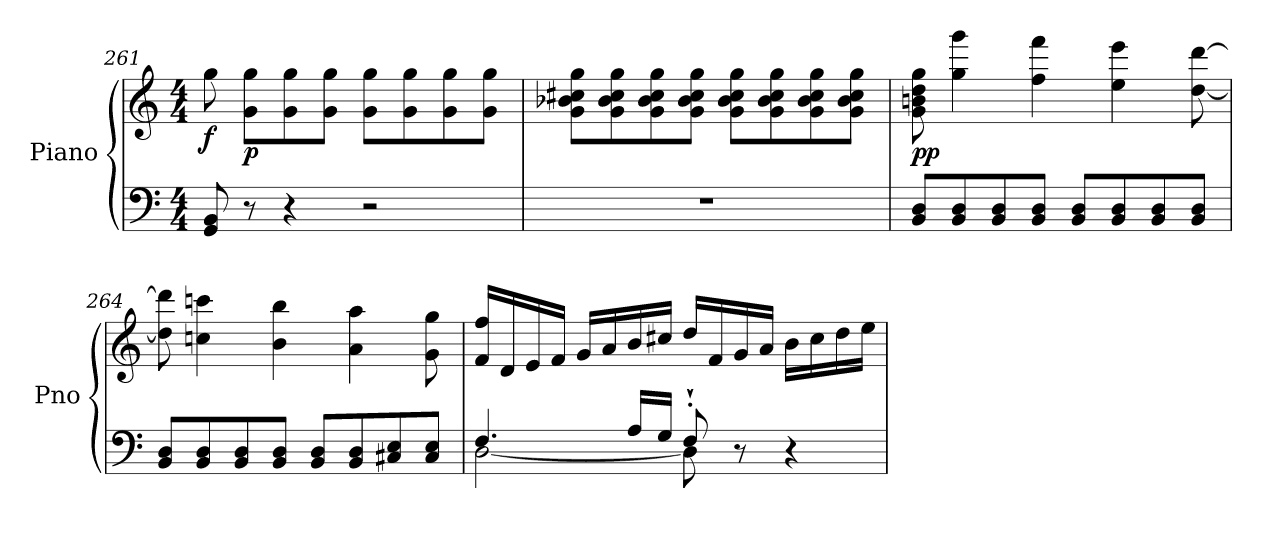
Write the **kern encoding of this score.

**kern	**kern	**dynam
*part1	*part1	*part1
*staff2	*staff1	*staff1/2
*I"Piano	*	*
*I'Pno	*	*
*clefF4	*clefG2	*
*k[]	*k[]	*
*M4/4	*M4/4	*
=261	=261	=261
!	!	!LO:DY:b
8GG/ 8BB/	8gg\	f
!	!	!LO:DY:b
8r	8g\ 8gg\L	p
4r	8g\ 8gg\	.
.	8g\ 8gg\J	.
2r	8g\ 8gg\L	.
.	8g\ 8gg\	.
.	8g\ 8gg\	.
.	8g\ 8gg\J	.
!!LO:LB:g=z
=262	=262	=262
!	!	!LO:DY:b
1r	8g\ 8b-X\ 8cc#X\ 8gg\L	other-dynamics
.	8g\ 8b-\ 8cc#\ 8gg\	.
.	8g\ 8b-\ 8cc#\ 8gg\	.
.	8g\ 8b-\ 8cc#\ 8gg\J	.
.	8g\ 8b-\ 8cc#\ 8gg\L	.
.	8g\ 8b-\ 8cc#\ 8gg\	.
.	8g\ 8b-\ 8cc#\ 8gg\	.
.	8g\ 8b-\ 8cc#\ 8gg\J	.
=263	=263	=263
!	!	!LO:DY:b
8BB/ 8D/L	8g\ 8bn\ 8dd\ 8gg\	pp
8BB/ 8D/	4gg\ 4ggg\	.
8BB/ 8D/	.	.
8BB/ 8D/J	4ff\ 4fff\	.
8BB/ 8D/L	.	.
8BB/ 8D/	4ee\ 4eee\	.
8BB/ 8D/	.	.
8BB/ 8D/J	[8dd\ [8ddd\	.
=264	=264	=264
8BB/ 8D/L	8dd\] 8ddd\]	.
8BB/ 8D/	4ccn\ 4cccn\	.
8BB/ 8D/	.	.
8BB/ 8D/J	4b\ 4bb\	.
8BB/ 8D/L	.	.
8BB/ 8D/	4a\ 4aa\	.
8C#X/ 8E/	.	.
8C#/ 8E/J	8g\ 8gg\	.
=265	=265	=265
*^	*	*
4.F/	[2D\	16f/ 16ff/LL	.
.	.	16d/	.
.	.	16e/	.
.	.	16f/JJ	.
.	.	16g/LL	.
.	.	16a/	.
16A/LL	.	16b/	.
16G/JJ	.	16cc#X/JJ	.
8F'`/	8D\]	16dd/LL	.
.	.	16f/	.
8r	4.ryy	16g/	.
.	.	16a/JJ	.
4r	.	16b\LL	.
.	.	16cc#\	.
.	.	16dd\	.
.	.	16ee\JJ	.
*v	*v	*	*
=	=	=
*-	*-	*-
